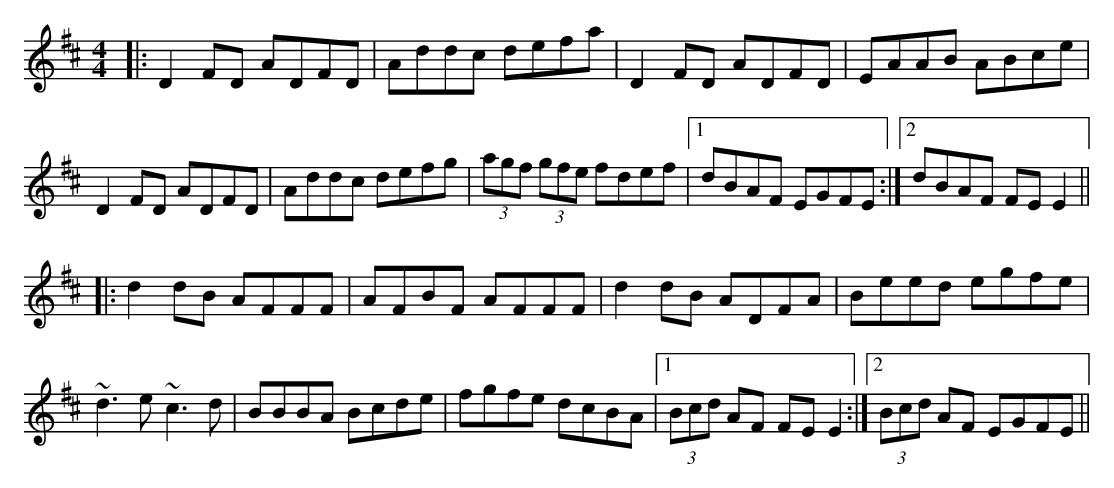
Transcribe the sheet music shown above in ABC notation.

X:1
M:4/4
K:D
|:D2 FD ADFD|Addc defa|D2 FD ADFD|EAAB ABce|
D2 FD ADFD|Addc defg|(3agf (3gfe fdef|1 dBAF EGFE:|2 dBAF FE E2||
|:d2 dB AFFF|AFBF AFFF|d2 dB ADFA|Beed egfe|
~d3e ~c3d|BBBA Bcde|fgfe dcBA|1 (3Bcd AF FE E2:|2 (3Bcd AF EGFE||
